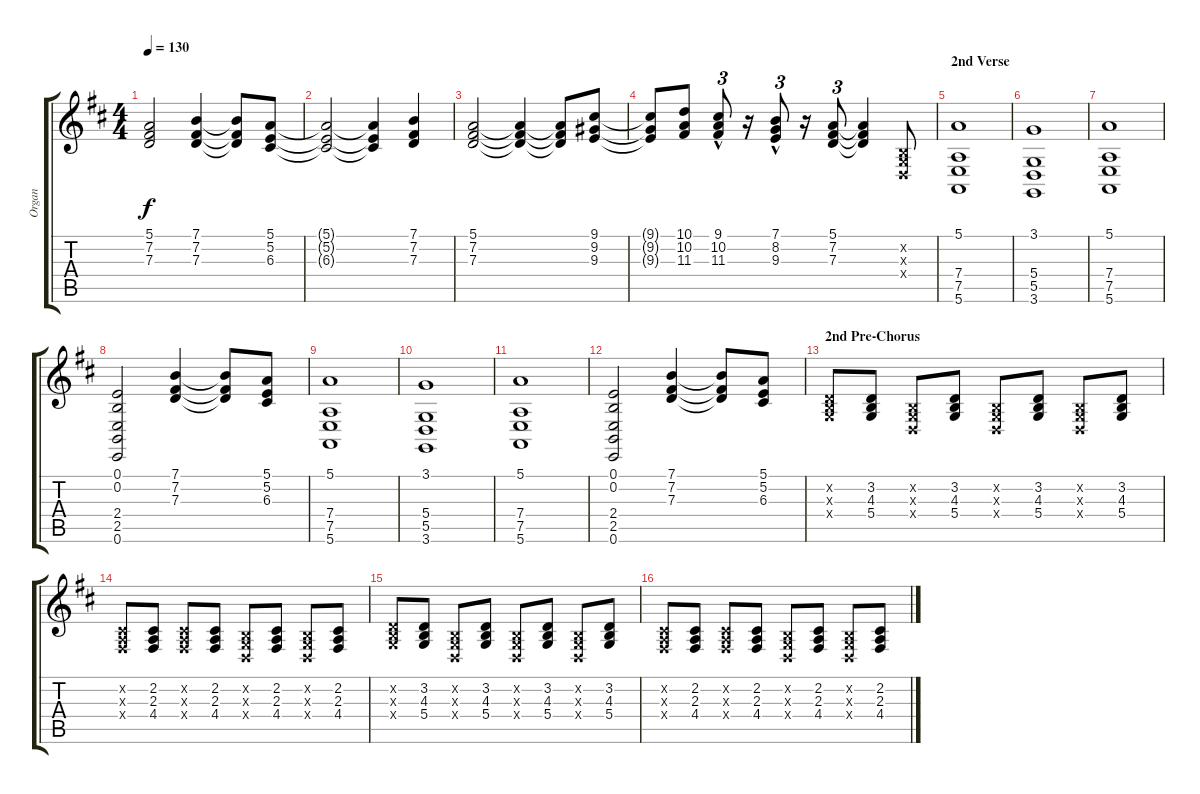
\track ("Organ" "Organ") {instrument lead2sawtooth}
\staff {score tabs}
\tuning (E4 B3 G3 D3 A2 E2) {hide}
\ts (4 4)
\tempo 130
\clef g2
\ks d
(5.1 7.2 7.3).2{dy f} (7.1 7.2 7.3).4 (7.1{t} 7.2{t} 7.3{t}).8 (5.1 5.2 6.3).8 |
(5.1{t} 5.2{t} 6.3{t}).2 (5.1{t} 5.2{t} 6.3{t}).4 (7.1 7.2 7.3).4 |
(5.1 7.2 7.3).2 (5.1{t} 7.2{t} 7.3{t}).4 (5.1{t} 7.2{t} 7.3{t}).8 (9.1 9.2 9.3).8 |
(9.1{t} 9.2{t} 9.3{t}).8 (10.1 10.2 11.3).8 (9.1 10.2{hac} 11.3{hac}).8{tu (3 2)} r.16 (7.1 8.2{hac} 9.3{hac}).8{tu (3 2)} r.16 (5.1 7.2 7.3).8{tu (3 2)} (5.1{t} 7.2{t} 7.3{t}).4 (0.2{x} 0.3{x} 0.4{x}).8 |
\section ("" "2nd Verse")
(5.1 7.4 7.5 5.6).1 |
(3.1 5.4 5.5 3.6).1 |
(5.1 7.4 7.5 5.6).1 |
(0.1 0.2 2.4 2.5 0.6).2 (7.1 7.2 7.3).4 (7.1{t} 7.2{t} 7.3{t}).8 (5.1 5.2 6.3).8 |
(5.1 7.4 7.5 5.6).1 |
(3.1 5.4 5.5 3.6).1 |
(5.1 7.4 7.5 5.6).1 |
(0.1 0.2 2.4 2.5 0.6).2 (7.1 7.2 7.3).4 (7.1{t} 7.2{t} 7.3{t}).8 (5.1 5.2 6.3).8 |
\section ("" "2nd Pre-Chorus")
(3.2{x} 4.3{x} 5.4{x}).8 (3.2 4.3 5.4).8 (0.2{x} 0.3{x} 0.4{x}).8 (3.2 4.3 5.4).8 (0.2{x} 0.3{x} 0.4{x}).8 (3.2 4.3 5.4).8 (0.2{x} 0.3{x} 0.4{x}).8 (3.2 4.3 5.4).8 |
(2.2{x} 2.3{x} 4.4{x}).8 (2.2 2.3 4.4).8 (2.2{x} 2.3{x} 4.4{x}).8 (2.2 2.3 4.4).8 (0.2{x} 0.3{x} 0.4{x}).8 (2.2 2.3 4.4).8 (0.2{x} 0.3{x} 0.4{x}).8 (2.2 2.3 4.4).8 |
(3.2{x} 4.3{x} 5.4{x}).8 (3.2 4.3 5.4).8 (0.2{x} 0.3{x} 0.4{x}).8 (3.2 4.3 5.4).8 (0.2{x} 0.3{x} 0.4{x}).8 (3.2 4.3 5.4).8 (0.2{x} 0.3{x} 0.4{x}).8 (3.2 4.3 5.4).8 |
(2.2{x} 2.3{x} 4.4{x}).8 (2.2 2.3 4.4).8 (2.2{x} 2.3{x} 4.4{x}).8 (2.2 2.3 4.4).8 (0.2{x} 0.3{x} 0.4{x}).8 (2.2 2.3 4.4).8 (0.2{x} 0.3{x} 0.4{x}).8 (2.2 2.3 4.4).8
